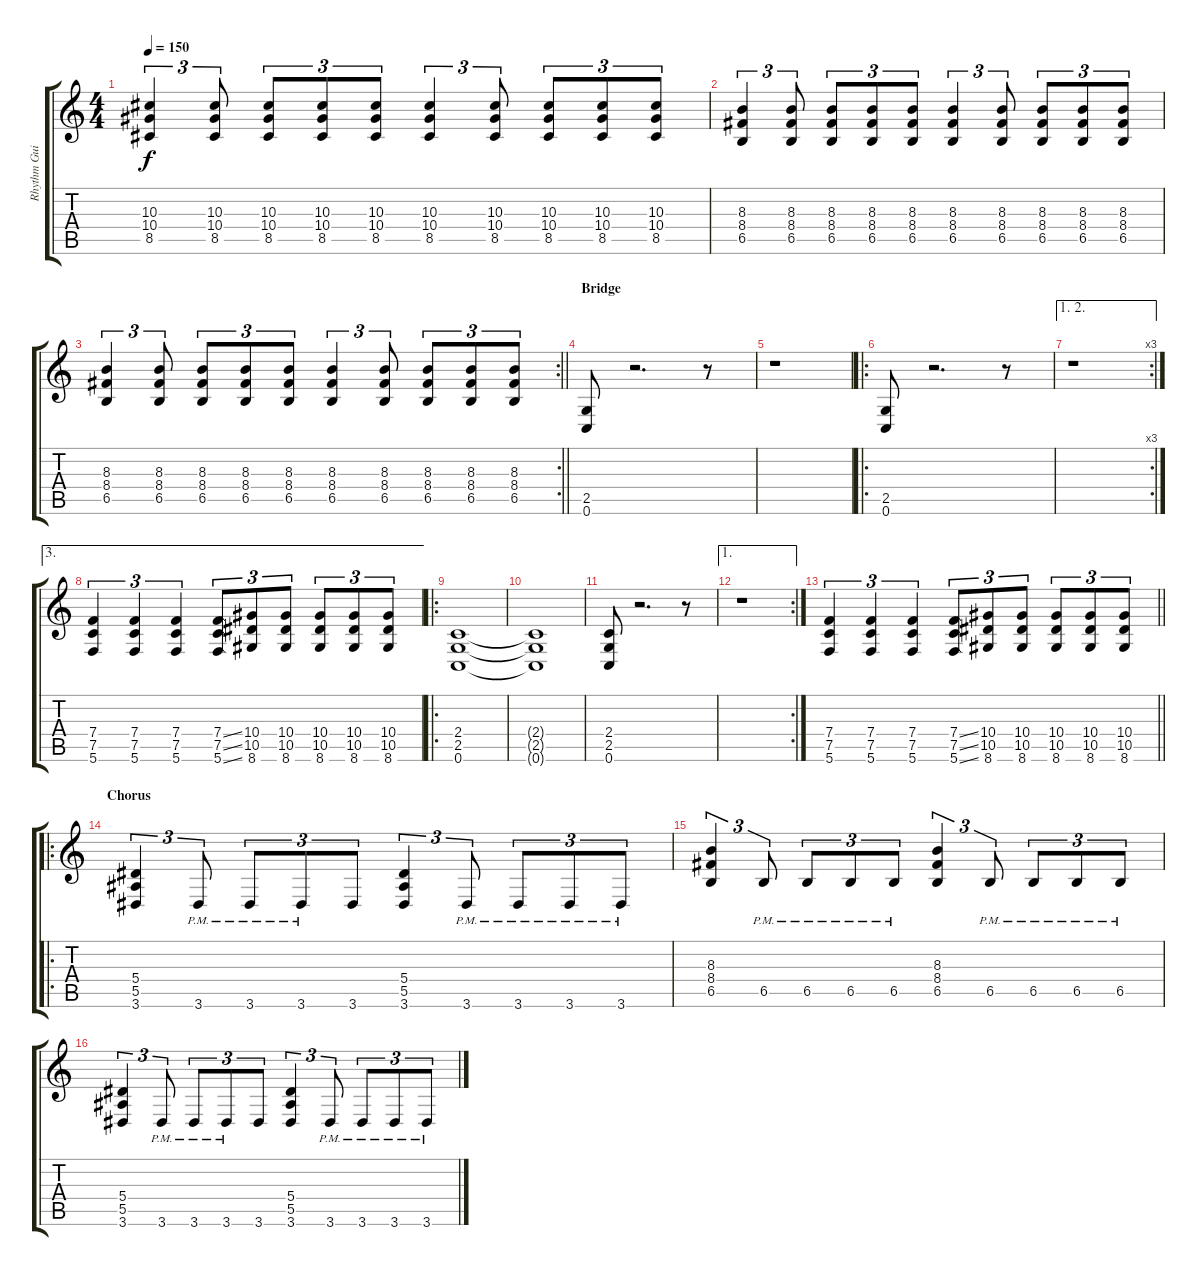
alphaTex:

\track ("Rhythm Guitar" "Rhythm Gui") {instrument distortionguitar}
\staff {score tabs}
\tuning (C4 G3 Eb3 Bb2 F2 C2) {hide}
\ts (4 4)
\tempo 150
\clef g2
\ks c
(10.3 10.4 8.5).4{tu (3 2) dy f} (10.3 10.4 8.5).8{tu (3 2)} (10.3 10.4 8.5).8{tu (3 2)} (10.3 10.4 8.5).8{tu (3 2)} (10.3 10.4 8.5).8{tu (3 2)} (10.3 10.4 8.5).4{tu (3 2)} (10.3 10.4 8.5).8{tu (3 2)} (10.3 10.4 8.5).8{tu (3 2)} (10.3 10.4 8.5).8{tu (3 2)} (10.3 10.4 8.5).8{tu (3 2)} |
(8.3 8.4 6.5).4{tu (3 2)} (8.3 8.4 6.5).8{tu (3 2)} (8.3 8.4 6.5).8{tu (3 2)} (8.3 8.4 6.5).8{tu (3 2)} (8.3 8.4 6.5).8{tu (3 2)} (8.3 8.4 6.5).4{tu (3 2)} (8.3 8.4 6.5).8{tu (3 2)} (8.3 8.4 6.5).8{tu (3 2)} (8.3 8.4 6.5).8{tu (3 2)} (8.3 8.4 6.5).8{tu (3 2)} |
\rc 2
\barLineRight lightlight
(8.3 8.4 6.5).4{tu (3 2)} (8.3 8.4 6.5).8{tu (3 2)} (8.3 8.4 6.5).8{tu (3 2)} (8.3 8.4 6.5).8{tu (3 2)} (8.3 8.4 6.5).8{tu (3 2)} (8.3 8.4 6.5).4{tu (3 2)} (8.3 8.4 6.5).8{tu (3 2)} (8.3 8.4 6.5).8{tu (3 2)} (8.3 8.4 6.5).8{tu (3 2)} (8.3 8.4 6.5).8{tu (3 2)} |
\section ("" "Bridge")
(2.5 0.6).8 r.2{d} r.8 |
r.1 |
\ro
(2.5 0.6).8 r.2{d} r.8 |
\ae (1 2)
\rc 3
r.1 |
\ae 3
(7.4 7.5 5.6).4{tu (3 2)} (7.4 7.5 5.6).4{tu (3 2)} (7.4 7.5 5.6).4{tu (3 2)} (7.4{ss} 7.5{ss} 5.6{ss}).8{tu (3 2)} (10.4 10.5 8.6).8{tu (3 2)} (10.4 10.5 8.6).8{tu (3 2)} (10.4 10.5 8.6).8{tu (3 2)} (10.4 10.5 8.6).8{tu (3 2)} (10.4 10.5 8.6).8{tu (3 2)} |
\ro
(2.4 2.5 0.6).1 |
(2.4{t} 2.5{t} 0.6{t}).1 |
(2.4 2.5 0.6).8 r.2{d} r.8 |
\ae 1
\rc 2
r.1 |
\barLineRight lightlight
(7.4 7.5 5.6).4{tu (3 2)} (7.4 7.5 5.6).4{tu (3 2)} (7.4 7.5 5.6).4{tu (3 2)} (7.4{ss} 7.5{ss} 5.6{ss}).8{tu (3 2)} (10.4 10.5 8.6).8{tu (3 2)} (10.4 10.5 8.6).8{tu (3 2)} (10.4 10.5 8.6).8{tu (3 2)} (10.4 10.5 8.6).8{tu (3 2)} (10.4 10.5 8.6).8{tu (3 2)} |
\ro
\section ("" "Chorus")
(5.4 5.5 3.6).4{tu (3 2)} 3.6{pm}.8{tu (3 2)} 3.6{pm}.8{tu (3 2)} 3.6{pm}.8{tu (3 2)} 3.6.8{tu (3 2)} (5.4 5.5 3.6).4{tu (3 2)} 3.6{pm}.8{tu (3 2)} 3.6{pm}.8{tu (3 2)} 3.6{pm}.8{tu (3 2)} 3.6{pm}.8{tu (3 2)} |
(8.3 8.4 6.5).4{tu (3 2)} 6.5{pm}.8{tu (3 2)} 6.5{pm}.8{tu (3 2)} 6.5{pm}.8{tu (3 2)} 6.5{pm}.8{tu (3 2)} (8.3 8.4 6.5).4{tu (3 2)} 6.5{pm}.8{tu (3 2)} 6.5{pm}.8{tu (3 2)} 6.5{pm}.8{tu (3 2)} 6.5{pm}.8{tu (3 2)} |
(5.4 5.5 3.6).4{tu (3 2)} 3.6{pm}.8{tu (3 2)} 3.6{pm}.8{tu (3 2)} 3.6{pm}.8{tu (3 2)} 3.6.8{tu (3 2)} (5.4 5.5 3.6).4{tu (3 2)} 3.6{pm}.8{tu (3 2)} 3.6{pm}.8{tu (3 2)} 3.6{pm}.8{tu (3 2)} 3.6{pm}.8{tu (3 2)}
